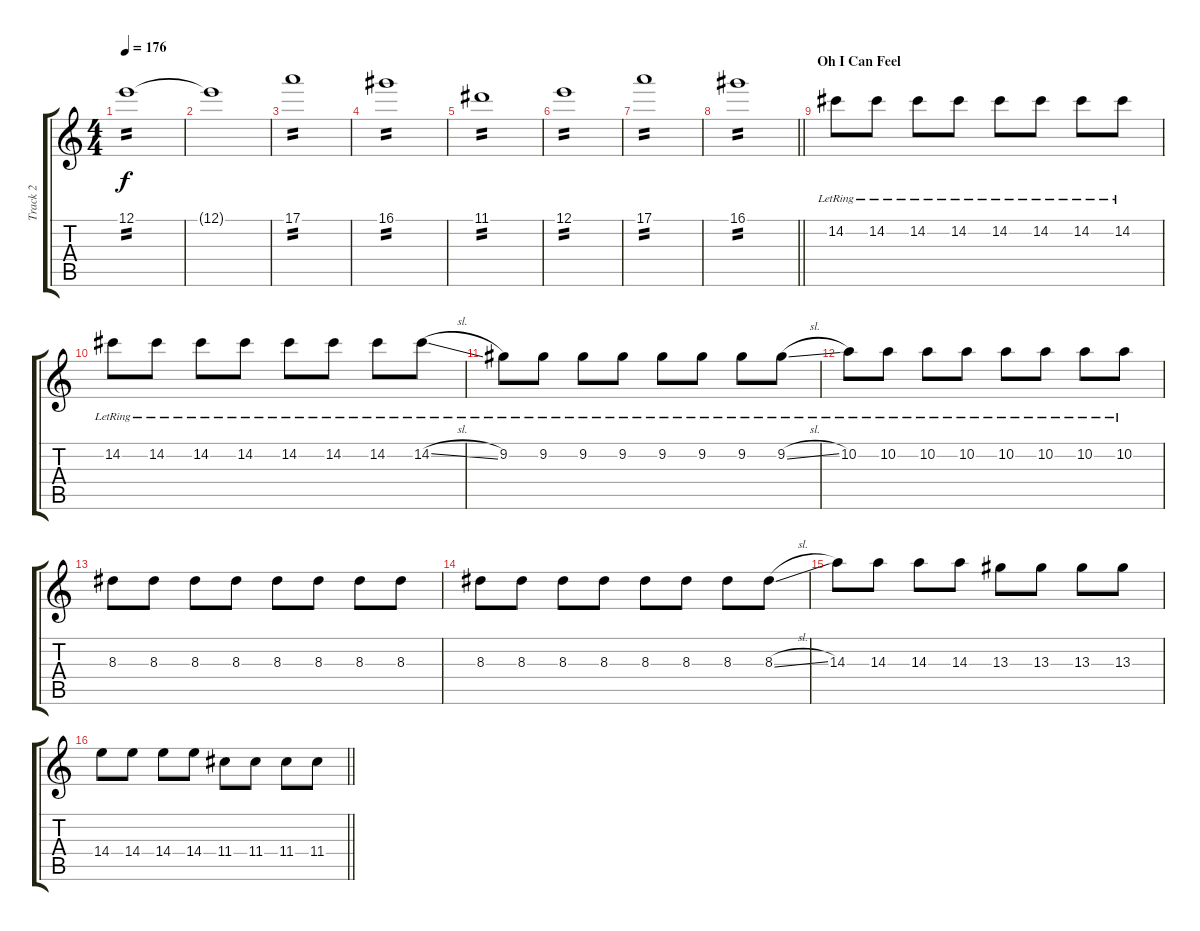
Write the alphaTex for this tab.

\track ("Track 2" "Track 2") {instrument overdrivenguitar}
\staff {score tabs}
\tuning (E4 B3 G3 D3 A2 E2) {hide}
\ts (4 4)
\tempo 176
\clef g2
\ks c
12.1.1{tp 2 dy f instrument electricguitarjazz} |
12.1{t}.1 |
17.1.1{tp 2} |
16.1.1{tp 2} |
11.1.1{tp 2} |
12.1.1{tp 2} |
17.1.1{tp 2} |
\barLineRight lightlight
16.1.1{tp 2} |
\section ("" "Oh I Can Feel")
14.2{lr}.8{instrument overdrivenguitar} 14.2{lr}.8 14.2{lr}.8 14.2{lr}.8 14.2{lr}.8 14.2{lr}.8 14.2{lr}.8 14.2{lr}.8 |
14.2{lr}.8 14.2{lr}.8 14.2{lr}.8 14.2{lr}.8 14.2{lr}.8 14.2{lr}.8 14.2{lr}.8 14.2{sl lr}.8 |
9.2{lr}.8 9.2{lr}.8 9.2{lr}.8 9.2{lr}.8 9.2{lr}.8 9.2{lr}.8 9.2{lr}.8 9.2{sl lr}.8 |
10.2{lr}.8 10.2{lr}.8 10.2{lr}.8 10.2{lr}.8 10.2{lr}.8 10.2{lr}.8 10.2{lr}.8 10.2{lr}.8 |
8.3.8 8.3.8 8.3.8 8.3.8 8.3.8 8.3.8 8.3.8 8.3.8 |
8.3.8 8.3.8 8.3.8 8.3.8 8.3.8 8.3.8 8.3.8 8.3{sl}.8 |
14.3.8 14.3.8 14.3.8 14.3.8 13.3.8 13.3.8 13.3.8 13.3.8 |
\barLineRight lightlight
14.4.8 14.4.8 14.4.8 14.4.8 11.4.8 11.4.8 11.4.8 11.4.8
